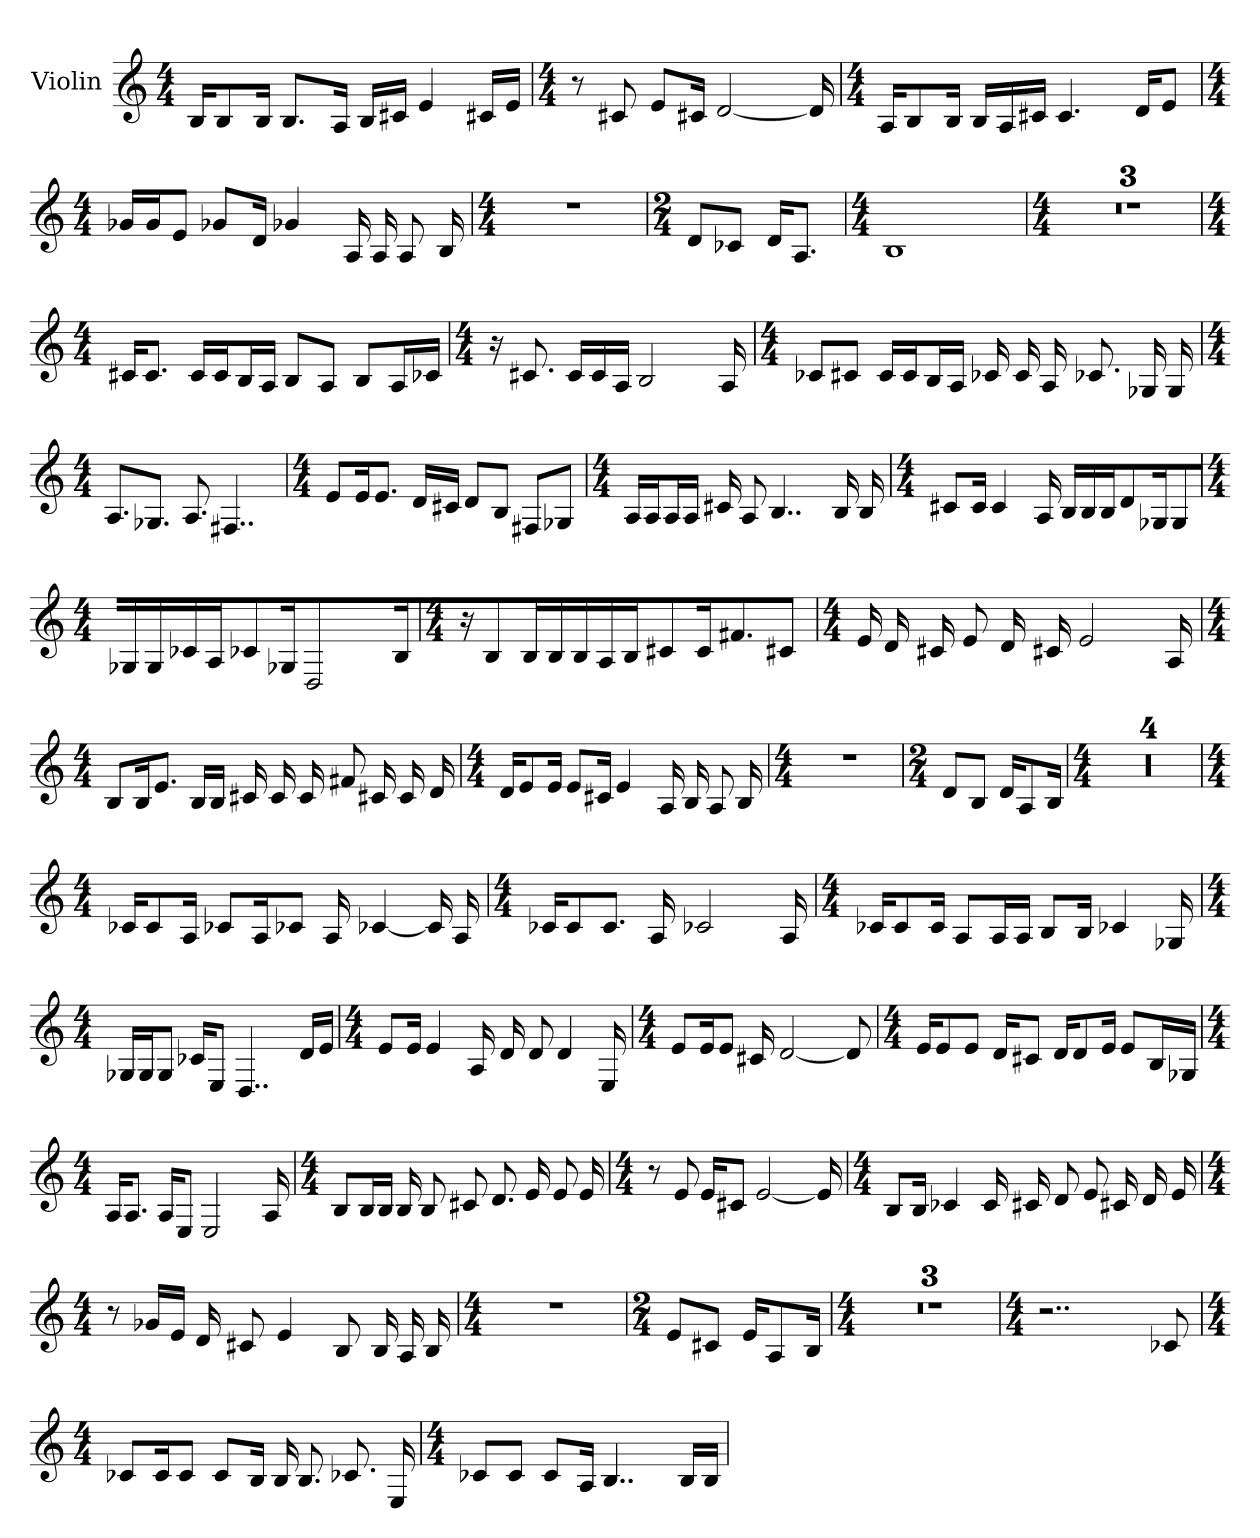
**kern
*part1
*staff1
*I"Violin
*I'Vln
*M4/4
=
16BKL
8B
16BJk
8.BL
16AJk
16BLL
16c#XJJ
4e
16c#XLL
16eJJ
=
*M4/4
8r
8c#X
8eL
16c#XJk
[2d
16d]
=
*M4/4
16AKL
8B
16BJk
16BLL
16A
16c#XJJ
4.c#
16dKL
8eJ
=
*M4/4
16g-XLL
16g-J
8eJ
8g-XL
16dJk
4g-X
16A
16ALL
8A
16BJk
=
*M4/4
1r
=
*M2/4
8dL
8c-XJ
16dKL
8.AJ
=
*M4/4
1B
=
*M4/4
1r
=
*M4/4
1r
=
*M4/4
1r
=
*M4/4
16c#XKL
8.c#J
16c#LL
16c#J
16BL
16AJJ
8BL
8AJ
8BL
16AL
16c-XJJ
=
*M4/4
16r
8.c#X
16c#LL
16c#
16AJJ
2B
16A
=
*M4/4
8c-XL
8c#XJ
16c#LL
16c#J
16BL
16AJJ
16c-XLL
16c-J
16AL
8.c-XJ
16G-XLL
16G-JJ
=
*M4/4
8.AL
8.G-XJ
8.A
4..F#X
=
*M4/4
8eL
16eK
8.eJ
16dLL
16c#XJJ
8dL
8BJ
8F#XL
8G-XJ
=
*M4/4
16ALL
16AJ
16AL
16AJJ
16c#XLL
8AJ
4..B
16BLL
16BJJ
=
*M4/4
8c#XL
16c#Jk
4c#
16A
16BLL
16BJ
16BL
8dJ
16G-XKL
8G-J
=
*M4/4
16G-XLL
16G-J
16c-XL
16AJJ
8c-XL
16G-XJk
2D
16B
=
*M4/4
16r
8BL
16BJk
16BLL
16BJ
16AL
16BJJ
8c#XL
16c#K
8.f#XJ
8c#XJ
=
*M4/4
16eLL
16dJ
16c#XL
8eJ
16dLL
16c#XJJ
2e
16A
=
*M4/4
8BL
16BK
8.eJ
16BLL
16BJJ
16c#XLL
16c#J
16c#L
8f#XJ
16c#XLL
16c#
16dJJ
=
*M4/4
16dKL
8e
16eJk
8eL
16c#XJk
4e
16A
16BLL
8A
16BJk
=
*M4/4
1r
=
*M2/4
8dL
8BJ
16dKL
8A
16BJk
=
*M4/4
1r
=
*M4/4
1r
=
*M4/4
1r
=
*M4/4
1r
=
*M4/4
16c-XKL
8c-
16AJk
8c-XL
16AK
8c-XJ
16A
[4c-X
16c-]
16A
=
*M4/4
16c-XKL
8c-
8.c-J
16A
2c-X
16A
=
*M4/4
16c-XKL
8c-
16c-Jk
8AL
16AL
16AJJ
8BL
16BJk
4c-X
16G-X
=
*M4/4
16G-XLL
16G-J
8G-J
16c-XKL
8EJ
4..D
16dLL
16eJJ
=
*M4/4
8eL
16eJk
4e
16A
16dLL
8dJ
4d
16E
=
*M4/4
8eL
16eK
8eJ
16c#X
[2d
8d]
=
*M4/4
16eKL
8e
8eJ
16dKL
8c#XJ
16dKL
8d
16eJk
8eL
16BL
16G-XJJ
=
*M4/4
16AKL
8.AJ
16AKL
8EJ
2E
16A
=
*M4/4
8BL
16BL
16BJJ
16BLL
8B
8c#XJ
8.dL
16eK
8e
16eJk
=
*M4/4
8r
8e
16eKL
8c#XJ
[2e
16e]
=
*M4/4
8BL
16BJk
4c-X
16c-
16c#XLL
8d
8eJ
16c#XLL
16d
16eJJ
=
*M4/4
8r
16g-XLL
16eJJ
16dLL
8c#XJ
4e
8B
16BLL
16A
16BJJ
=
*M4/4
1r
=
*M2/4
8eL
8c#XJ
16eKL
8A
16BJk
=
*M4/4
1r
=
*M4/4
1r
=
*M4/4
1r
=
*M4/4
2..r
8c-X
=
*M4/4
8c-XL
16c-K
8c-J
8c-L
16BJk
16BLL
8.BJ
8.c-XL
16EJk
=
*M4/4
8c-XL
8c-J
8c-L
16AJk
4..B
16BLL
16BJJ
=
*-
